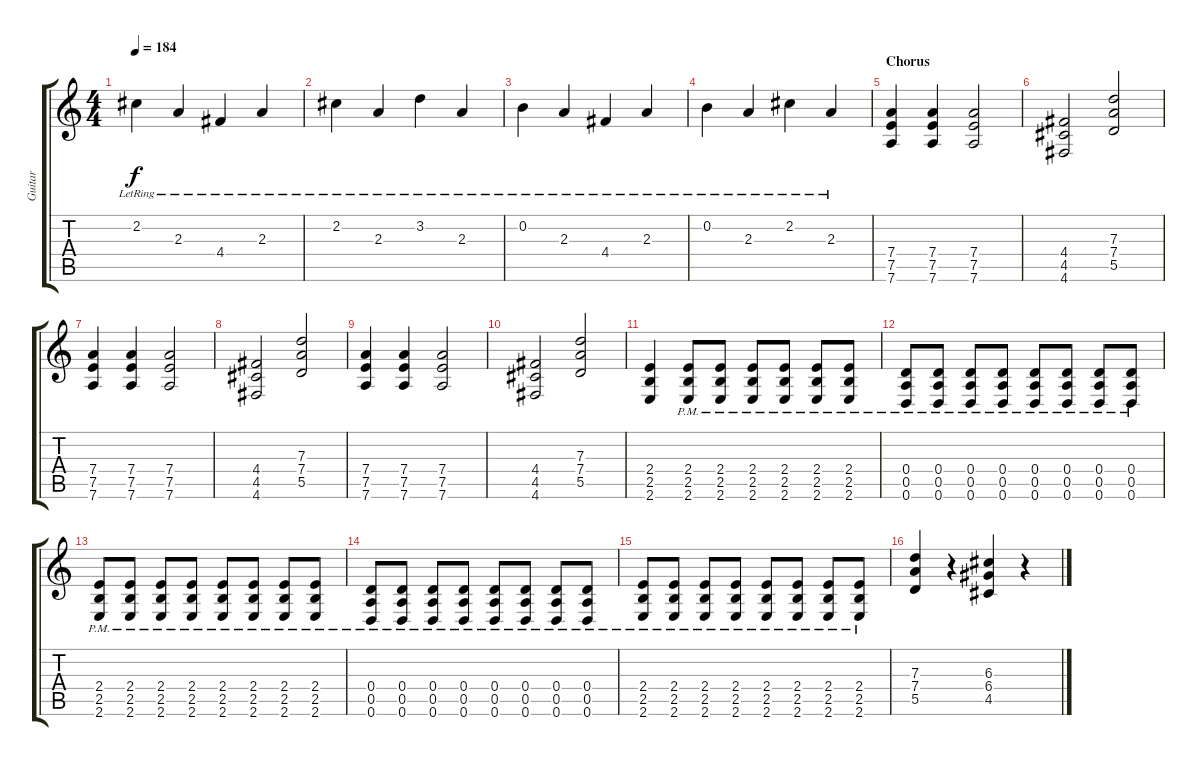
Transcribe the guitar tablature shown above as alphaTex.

\track ("Guitar" "Guitar") {instrument distortionguitar}
\staff {score tabs}
\tuning (E4 B3 G3 D3 A2 D2) {hide}
\ts (4 4)
\tempo 184
\clef g2
\ks c
2.2{lr}.4{dy f instrument electricguitarjazz} 2.3{lr}.4 4.4{lr}.4 2.3{lr}.4 |
2.2{lr}.4{instrument electricguitarjazz} 2.3{lr}.4 3.2{lr}.4 2.3{lr}.4 |
0.2{lr}.4 2.3{lr}.4 4.4{lr}.4 2.3{lr}.4 |
0.2{lr}.4 2.3{lr}.4 2.2{lr}.4 2.3{lr}.4 |
\section ("" "Chorus")
(7.4 7.5 7.6).4{volume 16 instrument distortionguitar} (7.4 7.5 7.6).4 (7.4 7.5 7.6).2 |
(4.4 4.5 4.6).2 (7.3 7.4 5.5).2 |
(7.4 7.5 7.6).4 (7.4 7.5 7.6).4 (7.4 7.5 7.6).2 |
(4.4 4.5 4.6).2 (7.3 7.4 5.5).2 |
(7.4 7.5 7.6).4 (7.4 7.5 7.6).4 (7.4 7.5 7.6).2 |
(4.4 4.5 4.6).2 (7.3 7.4 5.5).2 |
(2.4 2.5 2.6).4 (2.4{pm} 2.5 2.6).8 (2.4{pm} 2.5 2.6).8 (2.4{pm} 2.5 2.6).8 (2.4{pm} 2.5 2.6).8 (2.4{pm} 2.5 2.6).8 (2.4{pm} 2.5 2.6).8 |
(0.4{pm} 0.5 0.6).8 (0.4{pm} 0.5 0.6).8 (0.4{pm} 0.5 0.6).8 (0.4{pm} 0.5 0.6).8 (0.4{pm} 0.5 0.6).8 (0.4{pm} 0.5 0.6).8 (0.4{pm} 0.5 0.6).8 (0.4{pm} 0.5 0.6).8 |
(2.4{pm} 2.5 2.6).8 (2.4{pm} 2.5 2.6).8 (2.4{pm} 2.5 2.6).8 (2.4{pm} 2.5 2.6).8 (2.4{pm} 2.5 2.6).8 (2.4{pm} 2.5 2.6).8 (2.4{pm} 2.5 2.6).8 (2.4{pm} 2.5 2.6).8 |
(0.4{pm} 0.5 0.6).8 (0.4{pm} 0.5 0.6).8 (0.4{pm} 0.5 0.6).8 (0.4{pm} 0.5 0.6).8 (0.4{pm} 0.5 0.6).8 (0.4{pm} 0.5 0.6).8 (0.4{pm} 0.5 0.6).8 (0.4{pm} 0.5 0.6).8 |
(2.4{pm} 2.5 2.6).8 (2.4{pm} 2.5 2.6).8 (2.4{pm} 2.5 2.6).8 (2.4{pm} 2.5 2.6).8 (2.4{pm} 2.5 2.6).8 (2.4{pm} 2.5 2.6).8 (2.4{pm} 2.5 2.6).8 (2.4{pm} 2.5 2.6).8 |
(7.3 7.4 5.5).4 r.4 (6.3 6.4 4.5).4 r.4
